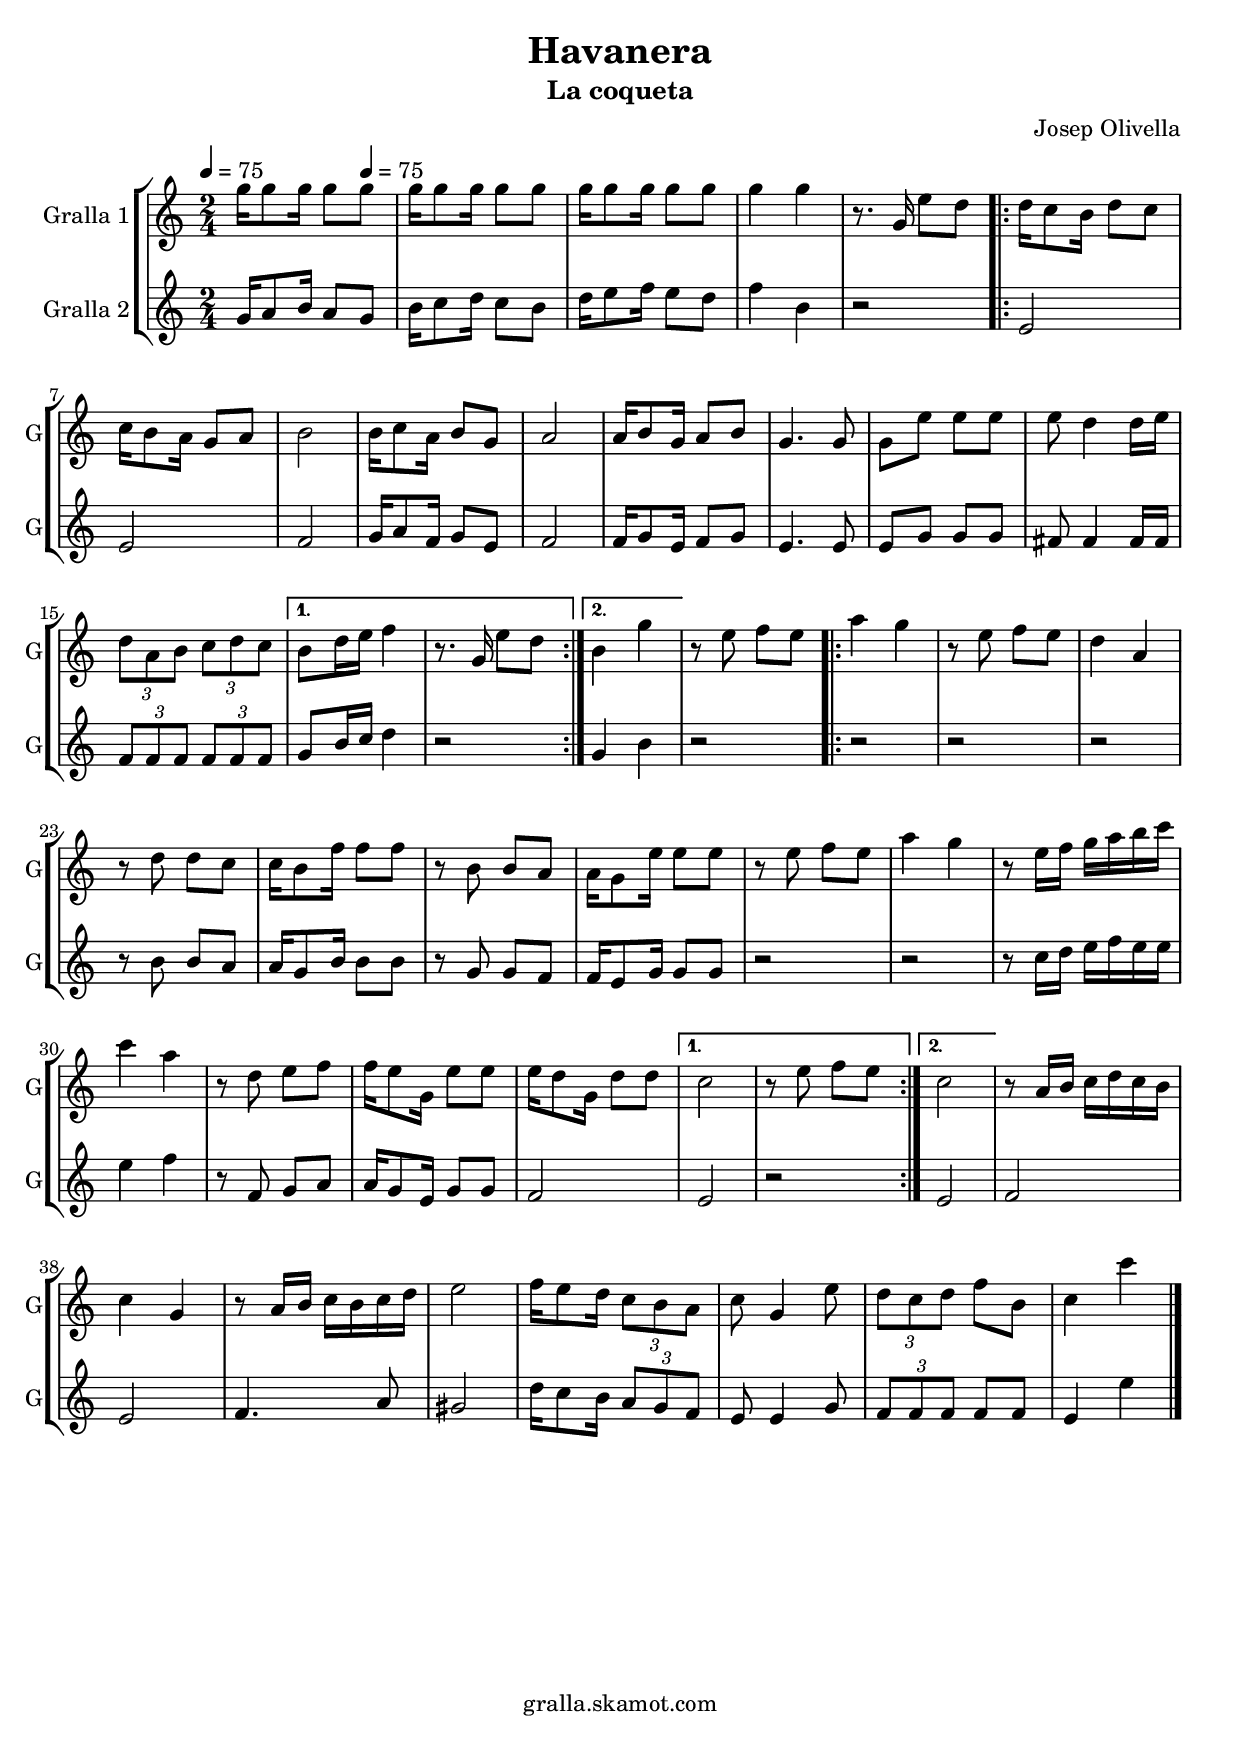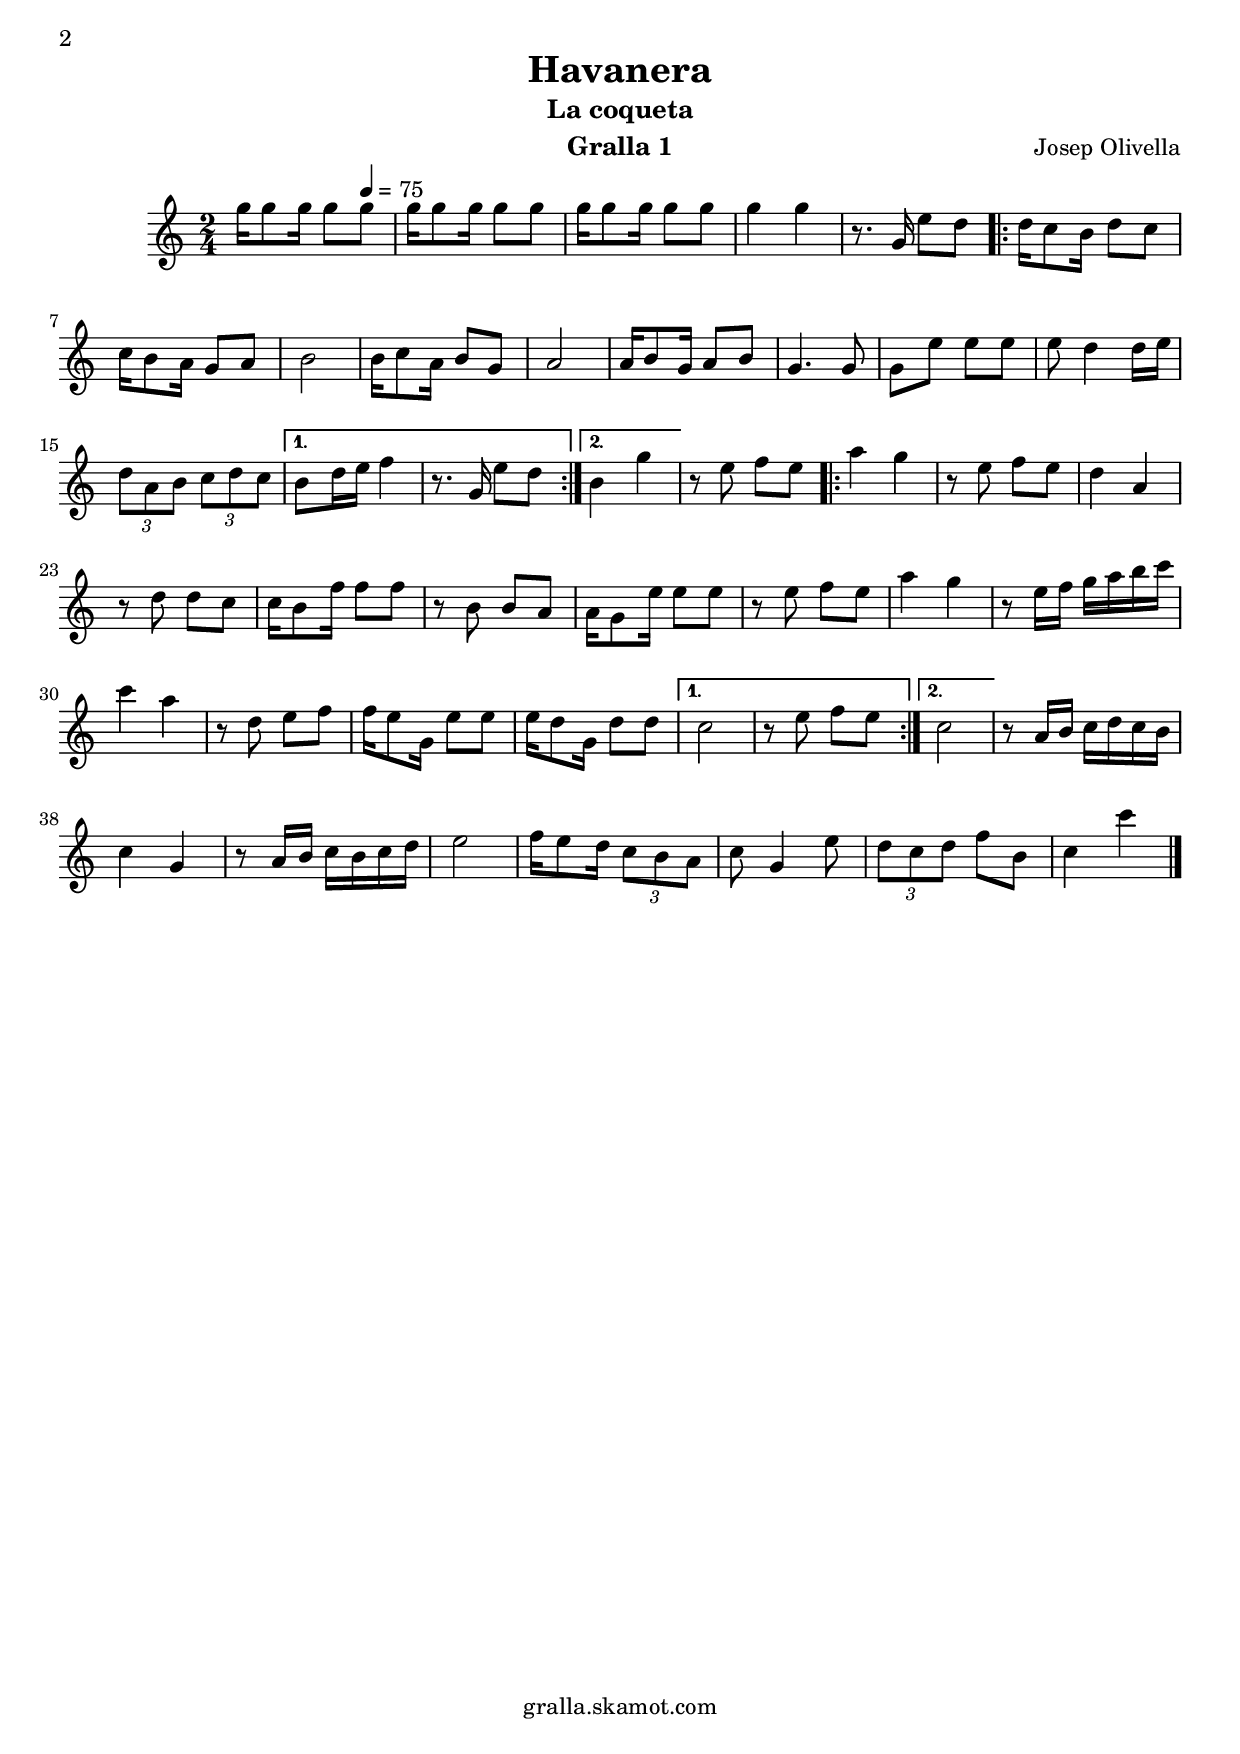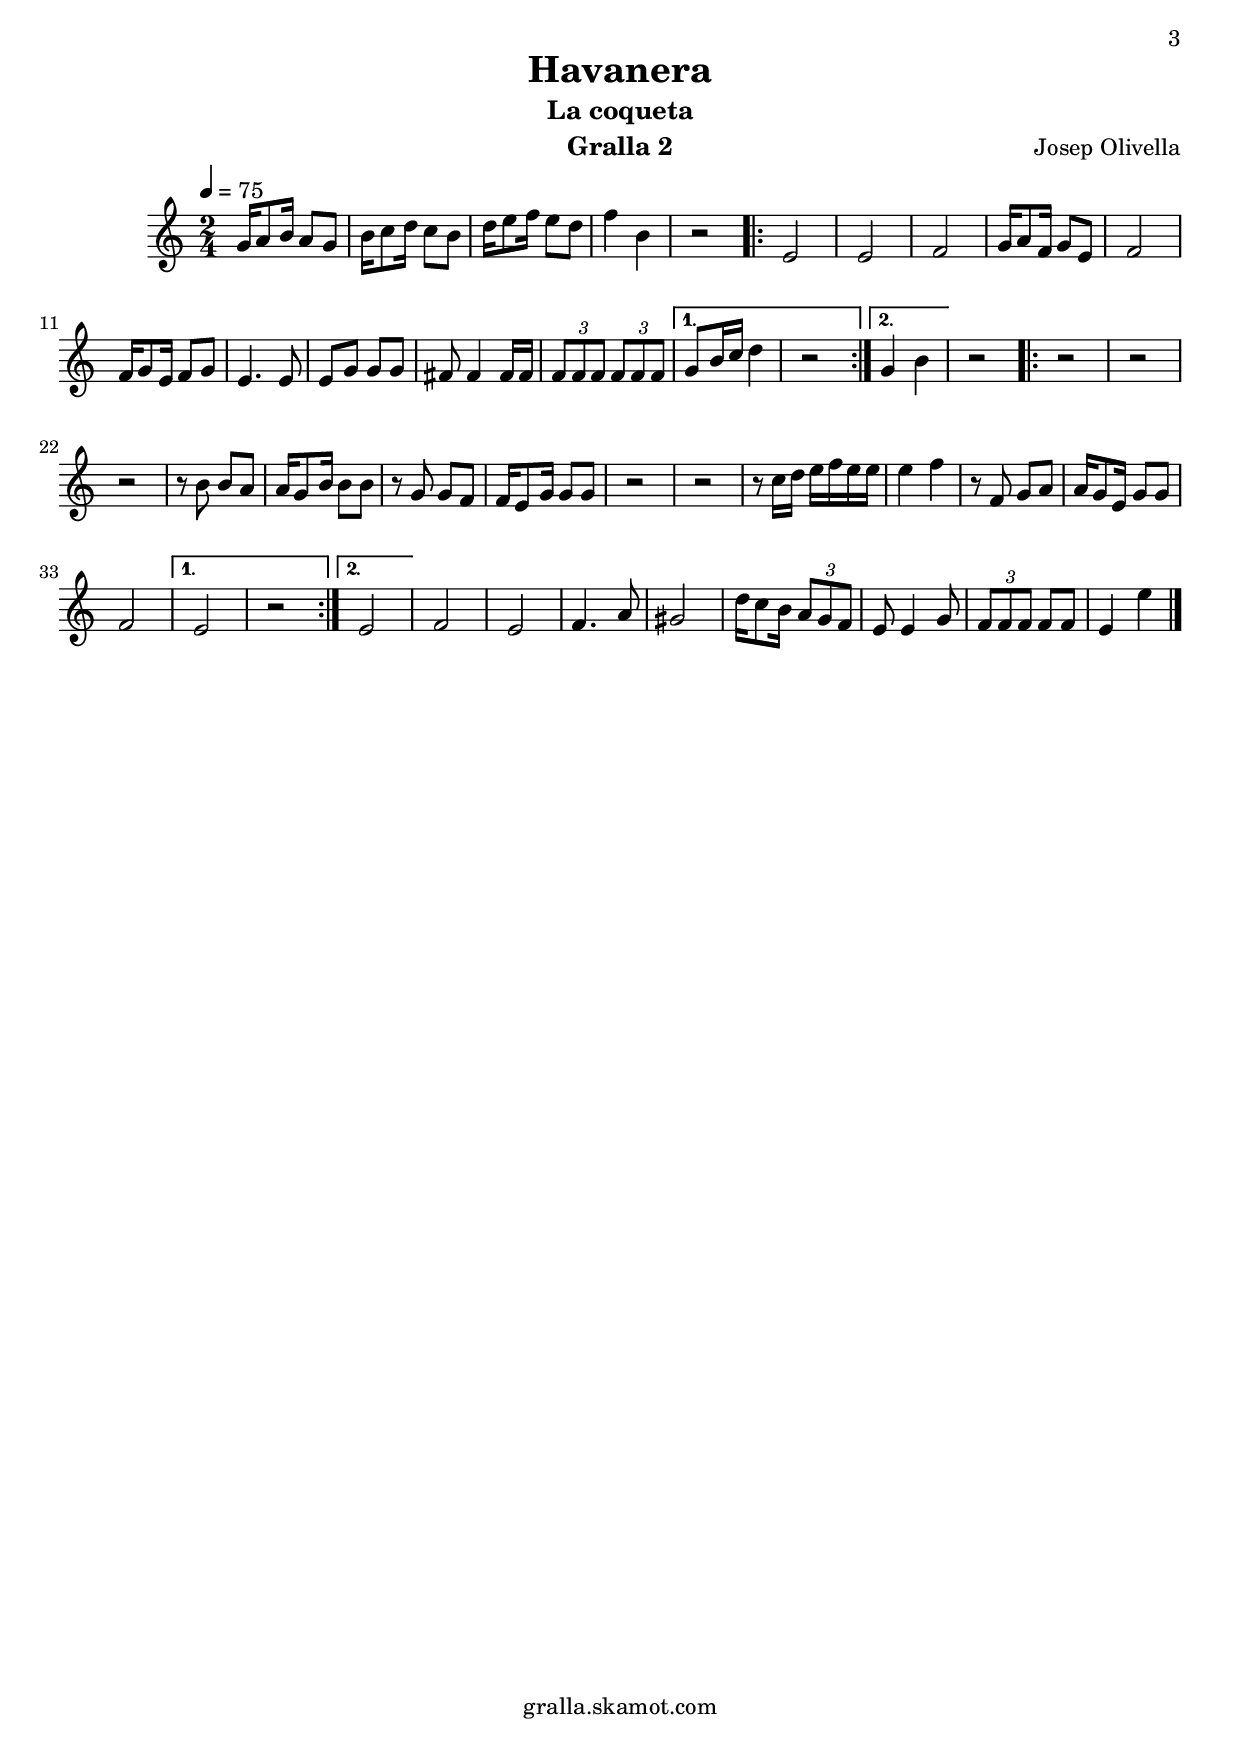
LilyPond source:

\version "2.16.2"

\header {
  dedication=""
  title="Havanera"
  subtitle="La coqueta"
  subsubtitle=""
  poet=""
  meter=""
  piece=""
  composer="Josep Olivella"
  arranger=""
  opus=""
  instrument=""
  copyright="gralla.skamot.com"
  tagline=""
}

liniaroAa =
\relative g''
{
  \clef treble
  \key c \major
  \time 2/4
  g16 g8 g16 g8 \tempo 4 = 75 g  |
  g16 g8 g16 g8 g  |
  g16 g8 g16 g8 g  |
  g4 g  |
  %05
  r8. g,16 e'8 d  |
  \repeat volta 2 { d16 c8 b16 d8 c  |
  c16 b8 a16 g8 a  |
  b2  |
  b16 c8 a16 b8 g  |
  %10
  a2  |
  a16 b8 g16 a8 b  |
  g4. g8  |
  g8 e' e e  |
  e8 d4 d16 e  |
  %15
  \times 2/3 { d8 a b } \times 2/3 { c d c } }
  \alternative { { b8 d16 e f4  |
  r8. g,16 e'8 d }
  { b4 g' } }
  r8 e f e  |
  %20
  \repeat volta 2 { a4 g  |
  r8 e f e  |
  d4 a  |
  r8 d d c  |
  c16 b8 f'16 f8 f  |
  %25
  r8 b, b a  |
  a16 g8 e'16 e8 e  |
  r8 e f e  |
  a4 g  |
  r8 e16 f g a b c  |
  %30
  c4 a  |
  r8 d, e f  |
  f16 e8 g,16 e'8 e  |
  e16 d8 g,16 d'8 d }
  \alternative { { c2  |
  %35
  r8 e f e }
  { c2 } }
  r8 a16 b c d c b  |
  c4 g  |
  r8 a16 b c b c d  |
  %40
  e2  |
  f16 e8 d16 \times 2/3 { c8 b a }  |
  c8 g4 e'8  |
  \times 2/3 { d8 c d } f b,  |
  c4 c'  \bar "|."
}

liniaroAb =
\relative g'
{
  \tempo 4 = 75
  \clef treble
  \key c \major
  \time 2/4
  g16 a8 b16 a8 g  |
  b16 c8 d16 c8 b  |
  d16 e8 f16 e8 d  |
  f4 b,  |
  %05
  r2  |
  \repeat volta 2 { e,2  |
  e2  |
  f2  |
  g16 a8 f16 g8 e  |
  %10
  f2  |
  f16 g8 e16 f8 g  |
  e4. e8  |
  e8 g g g  |
  fis8 fis4 fis16 fis  |
  %15
  \times 2/3 { f8 f f } \times 2/3 { f f f } }
  \alternative { { g8 b16 c d4  |
  r2 }
  { g,4 b } }
  r2  |
  %20
  \repeat volta 2 { r2  |
  r2  |
  r2  |
  r8 b b a  |
  a16 g8 b16 b8 b  |
  %25
  r8 g g f  |
  f16 e8 g16 g8 g  |
  r2  |
  r2  |
  r8 c16 d e f e e  |
  %30
  e4 f  |
  r8 f, g a  |
  a16 g8 e16 g8 g  |
  f2 }
  \alternative { { e2  |
  %35
  r2 }
  { e2 } }
  f2  |
  e2  |
  f4. a8  |
  %40
  gis2  |
  d'16 c8 b16 \times 2/3 { a8 g f }  |
  e8 e4 g8  |
  \times 2/3 { f8 f f } f f  |
  e4 e'  \bar "|."
}

\bookpart {
  \score {
    \new StaffGroup {
      \override Score.RehearsalMark.self-alignment-X = #LEFT
      <<
        \new Staff \with {instrumentName = #"Gralla 1" shortInstrumentName = #"G"} \liniaroAa
        \new Staff \with {instrumentName = #"Gralla 2" shortInstrumentName = #"G"} \liniaroAb
      >>
    }
    \layout {}
  }
  \score { \unfoldRepeats
    \new StaffGroup {
      \override Score.RehearsalMark.self-alignment-X = #LEFT
      <<
        \new Staff \with {instrumentName = #"Gralla 1" shortInstrumentName = #"G"} \liniaroAa
        \new Staff \with {instrumentName = #"Gralla 2" shortInstrumentName = #"G"} \liniaroAb
      >>
    }
    \midi {
      \set Staff.midiInstrument = "oboe"
      \set DrumStaff.midiInstrument = "drums"
    }
  }
}

\bookpart {
  \header {instrument="Gralla 1"}
  \score {
    \new StaffGroup {
      \override Score.RehearsalMark.self-alignment-X = #LEFT
      <<
        \new Staff \liniaroAa
      >>
    }
    \layout {}
  }
  \score { \unfoldRepeats
    \new StaffGroup {
      \override Score.RehearsalMark.self-alignment-X = #LEFT
      <<
        \new Staff \liniaroAa
      >>
    }
    \midi {
      \set Staff.midiInstrument = "oboe"
      \set DrumStaff.midiInstrument = "drums"
    }
  }
}

\bookpart {
  \header {instrument="Gralla 2"}
  \score {
    \new StaffGroup {
      \override Score.RehearsalMark.self-alignment-X = #LEFT
      <<
        \new Staff \liniaroAb
      >>
    }
    \layout {}
  }
  \score { \unfoldRepeats
    \new StaffGroup {
      \override Score.RehearsalMark.self-alignment-X = #LEFT
      <<
        \new Staff \liniaroAb
      >>
    }
    \midi {
      \set Staff.midiInstrument = "oboe"
      \set DrumStaff.midiInstrument = "drums"
    }
  }
}

